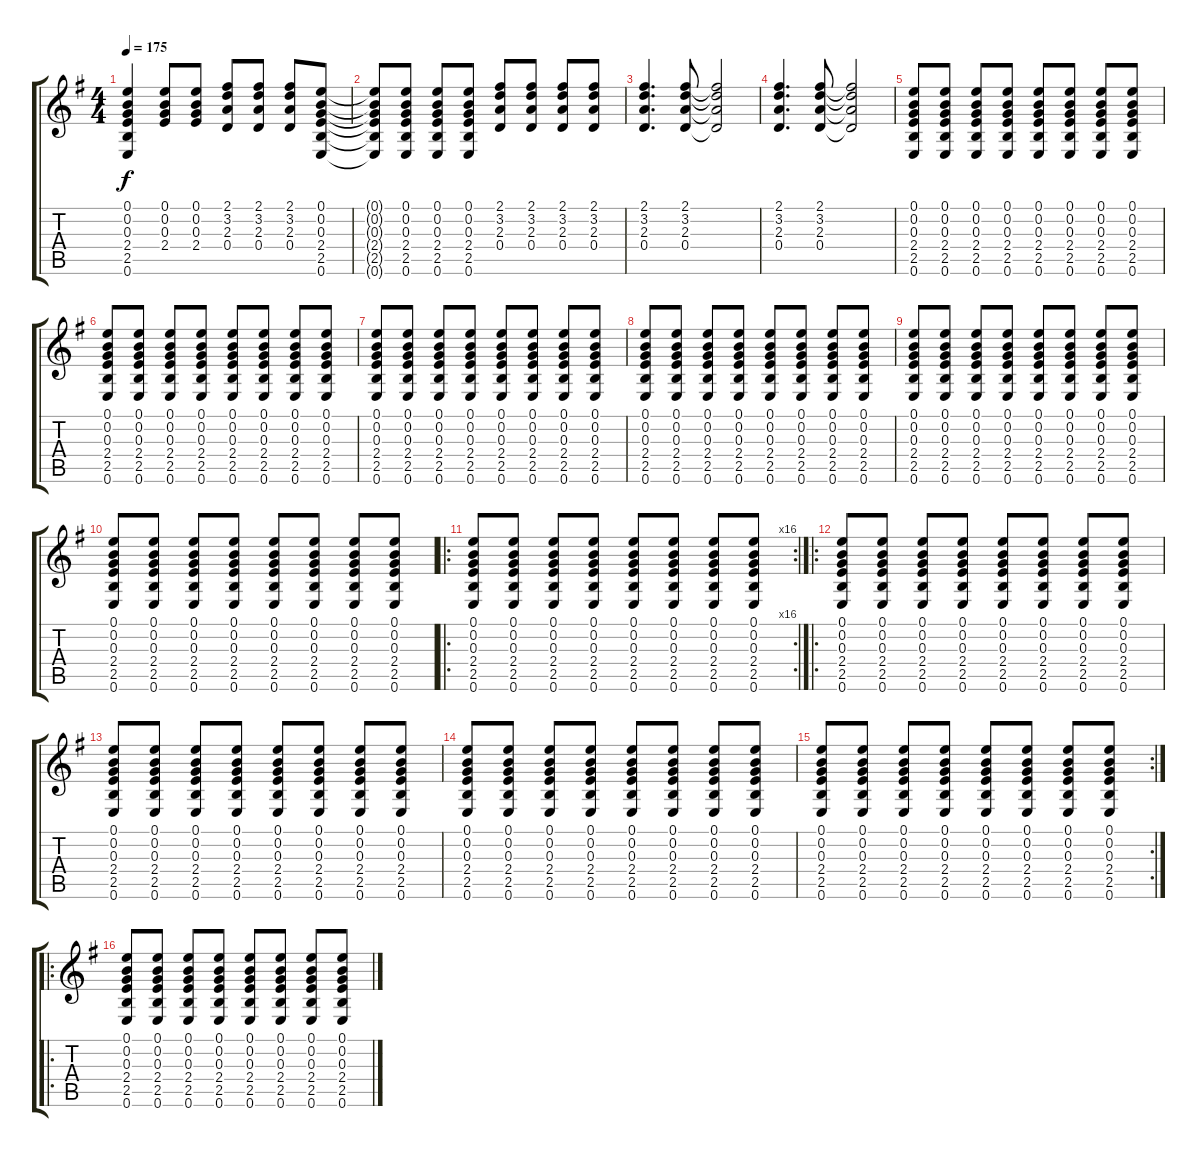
\track "" {instrument electricguitarmuted}
\staff {score tabs}
\tuning (E4 B3 G3 D3 A2 E2) {hide}
\ts (4 4)
\tempo 175
\clef g2
\ks g
(0.1 0.2 0.3 2.4 2.5 0.6).4{dy f} (0.1 0.2 0.3 2.4).8 (0.1 0.2 0.3 2.4).8 (2.1 3.2 2.3 0.4).8 (2.1 3.2 2.3 0.4).8 (2.1 3.2 2.3 0.4).8 (0.1 0.2 0.3 2.4 2.5 0.6).8 |
(0.1{t} 0.2{t} 0.3{t} 2.4{t} 2.5{t} 0.6{t}).8 (0.1 0.2 0.3 2.4 2.5 0.6).8 (0.1 0.2 0.3 2.4 2.5 0.6).8 (0.1 0.2 0.3 2.4 2.5 0.6).8 (2.1 3.2 2.3 0.4).8 (2.1 3.2 2.3 0.4).8 (2.1 3.2 2.3 0.4).8 (2.1 3.2 2.3 0.4).8 |
(2.1 3.2 2.3 0.4).4{d} (2.1 3.2 2.3 0.4).8 (2.1{t} 3.2{t} 2.3{t} 0.4{t}).2 |
(2.1 3.2 2.3 0.4).4{d} (2.1 3.2 2.3 0.4).8 (2.1{t} 3.2{t} 2.3{t} 0.4{t}).2 |
(0.1 0.2 0.3 2.4 2.5 0.6).8 (0.1 0.2 0.3 2.4 2.5 0.6).8 (0.1 0.2 0.3 2.4 2.5 0.6).8 (0.1 0.2 0.3 2.4 2.5 0.6).8 (0.1 0.2 0.3 2.4 2.5 0.6).8 (0.1 0.2 0.3 2.4 2.5 0.6).8 (0.1 0.2 0.3 2.4 2.5 0.6).8 (0.1 0.2 0.3 2.4 2.5 0.6).8 |
(0.1 0.2 0.3 2.4 2.5 0.6).8 (0.1 0.2 0.3 2.4 2.5 0.6).8 (0.1 0.2 0.3 2.4 2.5 0.6).8 (0.1 0.2 0.3 2.4 2.5 0.6).8 (0.1 0.2 0.3 2.4 2.5 0.6).8 (0.1 0.2 0.3 2.4 2.5 0.6).8 (0.1 0.2 0.3 2.4 2.5 0.6).8 (0.1 0.2 0.3 2.4 2.5 0.6).8 |
(0.1 0.2 0.3 2.4 2.5 0.6).8 (0.1 0.2 0.3 2.4 2.5 0.6).8 (0.1 0.2 0.3 2.4 2.5 0.6).8 (0.1 0.2 0.3 2.4 2.5 0.6).8 (0.1 0.2 0.3 2.4 2.5 0.6).8 (0.1 0.2 0.3 2.4 2.5 0.6).8 (0.1 0.2 0.3 2.4 2.5 0.6).8 (0.1 0.2 0.3 2.4 2.5 0.6).8 |
(0.1 0.2 0.3 2.4 2.5 0.6).8 (0.1 0.2 0.3 2.4 2.5 0.6).8 (0.1 0.2 0.3 2.4 2.5 0.6).8 (0.1 0.2 0.3 2.4 2.5 0.6).8 (0.1 0.2 0.3 2.4 2.5 0.6).8 (0.1 0.2 0.3 2.4 2.5 0.6).8 (0.1 0.2 0.3 2.4 2.5 0.6).8 (0.1 0.2 0.3 2.4 2.5 0.6).8 |
(0.1 0.2 0.3 2.4 2.5 0.6).8 (0.1 0.2 0.3 2.4 2.5 0.6).8 (0.1 0.2 0.3 2.4 2.5 0.6).8 (0.1 0.2 0.3 2.4 2.5 0.6).8 (0.1 0.2 0.3 2.4 2.5 0.6).8 (0.1 0.2 0.3 2.4 2.5 0.6).8 (0.1 0.2 0.3 2.4 2.5 0.6).8 (0.1 0.2 0.3 2.4 2.5 0.6).8 |
(0.1 0.2 0.3 2.4 2.5 0.6).8 (0.1 0.2 0.3 2.4 2.5 0.6).8 (0.1 0.2 0.3 2.4 2.5 0.6).8 (0.1 0.2 0.3 2.4 2.5 0.6).8 (0.1 0.2 0.3 2.4 2.5 0.6).8 (0.1 0.2 0.3 2.4 2.5 0.6).8 (0.1 0.2 0.3 2.4 2.5 0.6).8 (0.1 0.2 0.3 2.4 2.5 0.6).8 |
\ro
\rc 16
(0.1 0.2 0.3 2.4 2.5 0.6).8 (0.1 0.2 0.3 2.4 2.5 0.6).8 (0.1 0.2 0.3 2.4 2.5 0.6).8 (0.1 0.2 0.3 2.4 2.5 0.6).8 (0.1 0.2 0.3 2.4 2.5 0.6).8 (0.1 0.2 0.3 2.4 2.5 0.6).8 (0.1 0.2 0.3 2.4 2.5 0.6).8 (0.1 0.2 0.3 2.4 2.5 0.6).8 |
\ro
(0.1 0.2 0.3 2.4 2.5 0.6).8 (0.1 0.2 0.3 2.4 2.5 0.6).8 (0.1 0.2 0.3 2.4 2.5 0.6).8 (0.1 0.2 0.3 2.4 2.5 0.6).8 (0.1 0.2 0.3 2.4 2.5 0.6).8 (0.1 0.2 0.3 2.4 2.5 0.6).8 (0.1 0.2 0.3 2.4 2.5 0.6).8 (0.1 0.2 0.3 2.4 2.5 0.6).8 |
(0.1 0.2 0.3 2.4 2.5 0.6).8 (0.1 0.2 0.3 2.4 2.5 0.6).8 (0.1 0.2 0.3 2.4 2.5 0.6).8 (0.1 0.2 0.3 2.4 2.5 0.6).8 (0.1 0.2 0.3 2.4 2.5 0.6).8 (0.1 0.2 0.3 2.4 2.5 0.6).8 (0.1 0.2 0.3 2.4 2.5 0.6).8 (0.1 0.2 0.3 2.4 2.5 0.6).8 |
(0.1 0.2 0.3 2.4 2.5 0.6).8 (0.1 0.2 0.3 2.4 2.5 0.6).8 (0.1 0.2 0.3 2.4 2.5 0.6).8 (0.1 0.2 0.3 2.4 2.5 0.6).8 (0.1 0.2 0.3 2.4 2.5 0.6).8 (0.1 0.2 0.3 2.4 2.5 0.6).8 (0.1 0.2 0.3 2.4 2.5 0.6).8 (0.1 0.2 0.3 2.4 2.5 0.6).8 |
\rc 2
(0.1 0.2 0.3 2.4 2.5 0.6).8 (0.1 0.2 0.3 2.4 2.5 0.6).8 (0.1 0.2 0.3 2.4 2.5 0.6).8 (0.1 0.2 0.3 2.4 2.5 0.6).8 (0.1 0.2 0.3 2.4 2.5 0.6).8 (0.1 0.2 0.3 2.4 2.5 0.6).8 (0.1 0.2 0.3 2.4 2.5 0.6).8 (0.1 0.2 0.3 2.4 2.5 0.6).8 |
\ro
(0.1 0.2 0.3 2.4 2.5 0.6).8 (0.1 0.2 0.3 2.4 2.5 0.6).8 (0.1 0.2 0.3 2.4 2.5 0.6).8 (0.1 0.2 0.3 2.4 2.5 0.6).8 (0.1 0.2 0.3 2.4 2.5 0.6).8 (0.1 0.2 0.3 2.4 2.5 0.6).8 (0.1 0.2 0.3 2.4 2.5 0.6).8 (0.1 0.2 0.3 2.4 2.5 0.6).8
